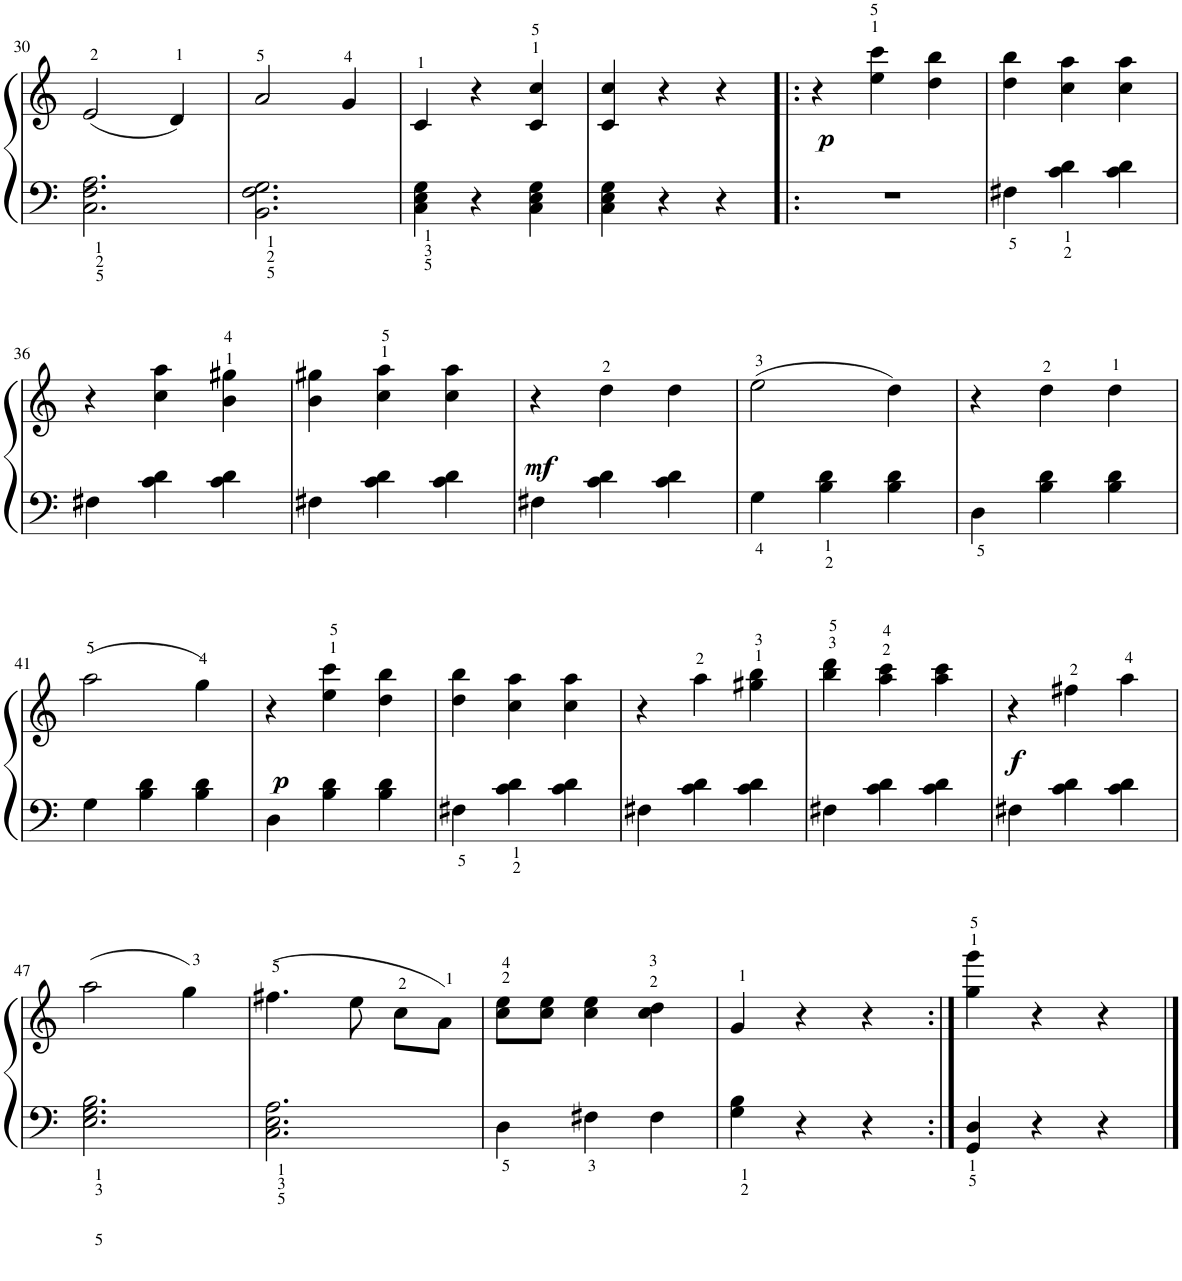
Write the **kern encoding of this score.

**kern	**kern	**dynam
*part1	*part1	*part1
*staff2	*staff1	*staff1/2
*I"Piano	*	*
*I'Pno.	*	*
!!LO:PB:g=z
*clefF4	*clefG2	*
*k[]	*k[]	*
*M3/4	*M3/4	*
=30	=30	=30
2.C\ 2.F\ 2.A\	(2e/	.
.	4d/)	.
=31	=31	=31
2.BB\ 2.F\ 2.G\	2a/	.
.	4g/	.
=32	=32	=32
4C\ 4E\ 4G\	4c/	.
4r	4r	.
4C\ 4E\ 4G\	4c/ 4cc/	.
=33	=33	=33
4C\ 4E\ 4G\	4c/ 4cc/	.
4r	4r	.
4r	4r	.
=34!|:	=34!|:	=34!|:
!	!	!LO:DY:a=2
2.r	4r	p
.	4ee\ 4ccc\	.
.	4dd\ 4bb\	.
=35	=35	=35
4F#X\	4dd\ 4bb\	.
4c\ 4d\	4cc\ 4aa\	.
4c\ 4d\	4cc\ 4aa\	.
!!LO:LB:g=z
=36	=36	=36
4F#X\	4r	.
4c\ 4d\	4cc\ 4aa\	.
4c\ 4d\	4b\ 4gg#X\	.
=37	=37	=37
4F#X\	4b\ 4gg#X\	.
4c\ 4d\	4cc\ 4aa\	.
4c\ 4d\	4cc\ 4aa\	.
=38	=38	=38
!	!	!LO:DY:b
4F#X\	4r	mf
4c\ 4d\	4dd\	.
4c\ 4d\	4dd\	.
=39	=39	=39
4G\	(2ee\	.
4B\ 4d\	.	.
4B\ 4d\	4dd\)	.
=40	=40	=40
4D\	4r	.
4B\ 4d\	4dd\	.
4B\ 4d\	4dd\	.
!!LO:LB:g=z
=41	=41	=41
4G\	(2aa\	.
4B\ 4d\	.	.
4B\ 4d\	4gg\)	.
=42	=42	=42
!	!	!LO:DY:b
4D\	4r	p
4B\ 4d\	4ee\ 4ccc\	.
4B\ 4d\	4dd\ 4bb\	.
=43	=43	=43
4F#X\	4dd\ 4bb\	.
4c\ 4d\	4cc\ 4aa\	.
4c\ 4d\	4cc\ 4aa\	.
=44	=44	=44
4F#X\	4r	.
4c\ 4d\	4aa\	.
4c\ 4d\	4gg#X\ 4bb\	.
=45	=45	=45
4F#X\	4bb\ 4ddd\	.
4c\ 4d\	4aa\ 4ccc\	.
4c\ 4d\	4aa\ 4ccc\	.
=46	=46	=46
!	!	!LO:DY:b
4F#X\	4r	f
4c\ 4d\	4ff#X\	.
4c\ 4d\	4aa\	.
!!LO:LB:g=z
=47	=47	=47
2.E\ 2.G\ 2.B\	(2aa\	.
.	4gg\)	.
=48	=48	=48
2.C\ 2.E\ 2.A\	(4.ff#X\	.
.	8ee\	.
.	8cc\L	.
.	8a\J)	.
=49	=49	=49
4D\	8cc\ 8ee\L	.
.	8cc\ 8ee\J	.
4F#X\	4cc\ 4ee\	.
4F#\	4cc\ 4dd\	.
=50	=50	=50
4G\ 4B\	4g/	.
4r	4r	.
4r	4r	.
=51:|!	=51:|!	=51:|!
4GG/ 4D/	4gg\ 4ggg\	.
4r	4r	.
4r	4r	.
==	==	==
*-	*-	*-
